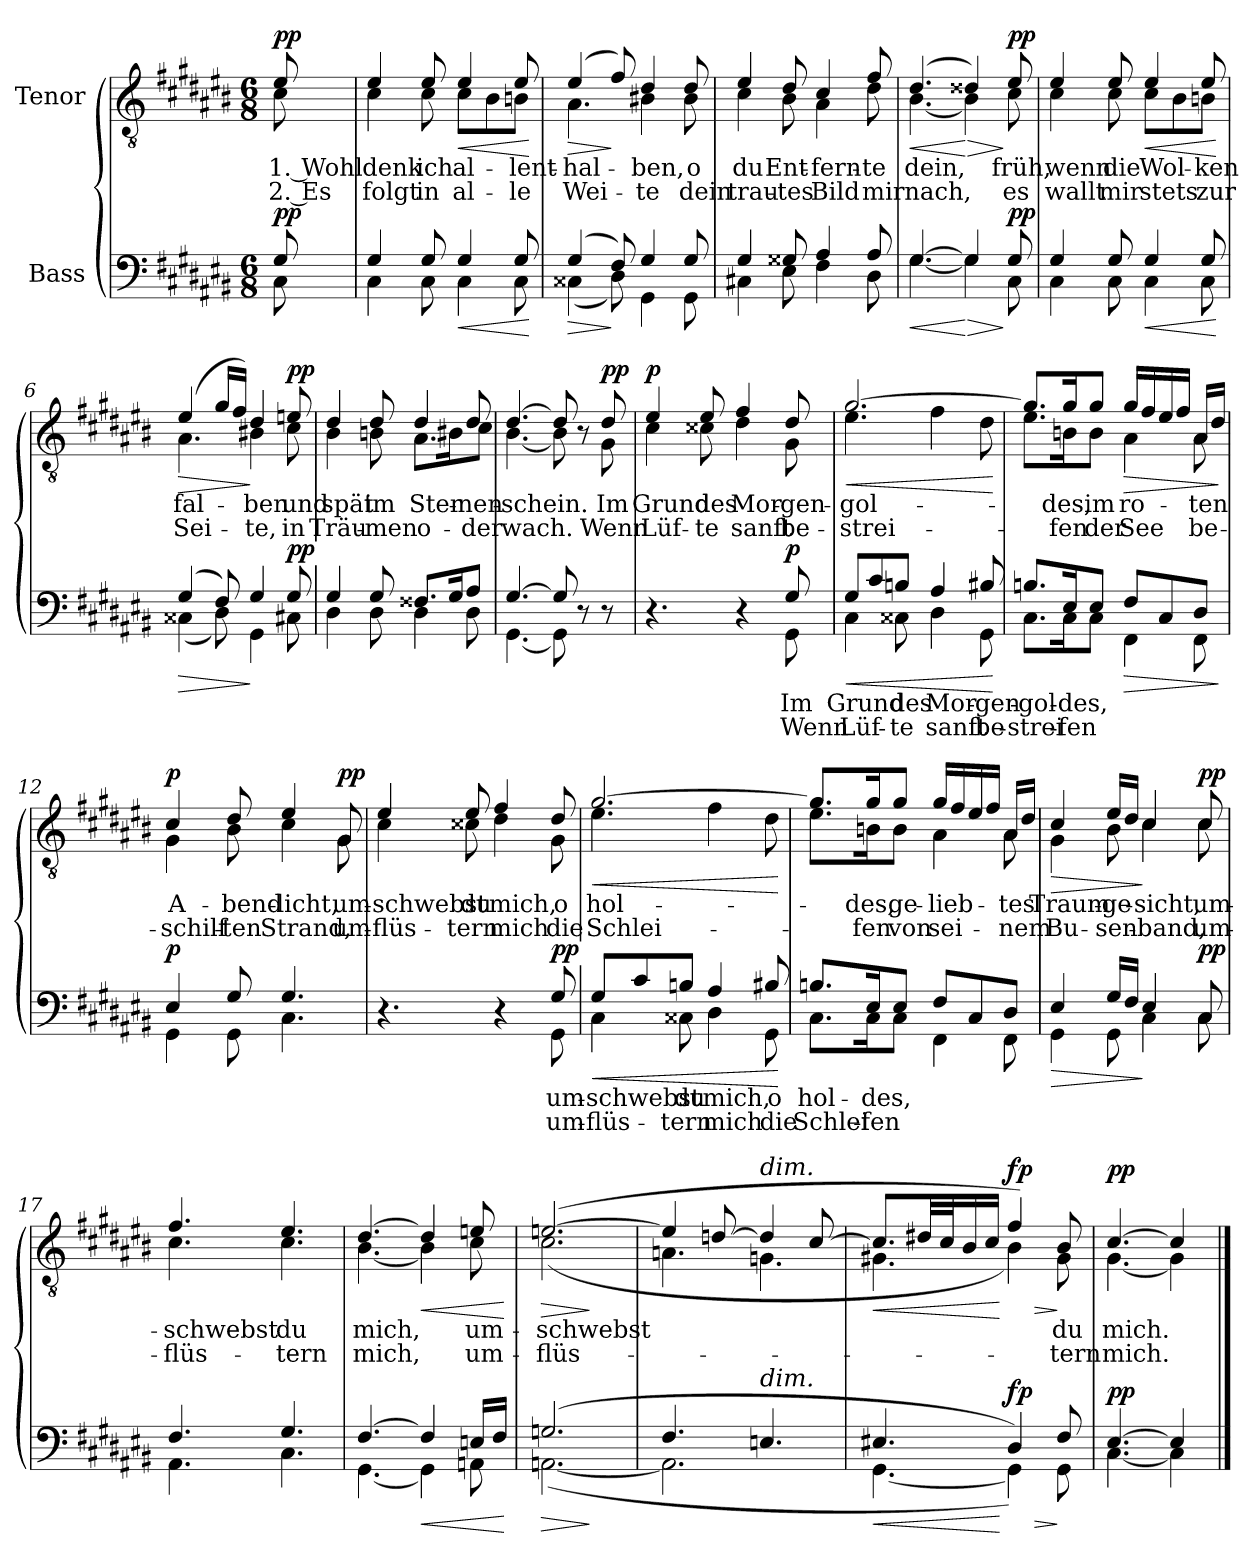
**kern	**text	**text	**dynam	**kern	**text	**text	**dynam
*part2	*part2	*part2	*part2	*part1	*part1	*part1	*part1
*staff2	*staff2	*staff2	*staff2	*staff1	*staff1	*staff1	*staff1
*I"Bass	*	*	*	*I"Tenor	*	*	*
*clefF4	*	*	*	*clefGv2	*	*	*
*k[f#c#g#d#a#e#b#]	*	*	*	*k[f#c#g#d#a#e#b#]	*	*	*
*M6/8	*	*	*	*M6/8	*	*	*
=	=	=	=	=	=	=	=
*^	*	*	*	*	*	*	*
!	!	!	!	!	!LO:TX:a:B:t=Langsam	!	!	!
!	!	!	!	!LO:DY:b	!	!LO:LY:b	!LO:LY:b	!LO:DY:b
*	*	*	*	*	*^	*	*	*
8G#/	8C#\	.	.	pp	8e#/	8c#\	1. Wohl	2. Es	pp
=1	=1	=1	=1	=1	=1	=1	=1	=1	=1
!	!	!	!	!	!	!	!LO:LY:b	!LO:LY:b	!
4G#/	4C#\	.	.	.	4e#/	4c#\	denk	folgt	.
!	!	!	!	!	!	!	!LO:LY:b	!LO:LY:b	!
8G#/	8C#\	.	.	.	8e#/	8c#\	ich	in	.
!	!	!	!	!LO:HP:b	!	!	!LO:LY:b	!LO:LY:b	!LO:HP:b
4G#/	4C#\	.	.	<	4e#/	8c#\L	al-	al-	<
.	.	.	.	.	.	8B#\	.	.	.
!	!	!	!	!	!	!	!LO:LY:b	!LO:LY:b	!
8G#/	8C#\	.	.	.	8e#/	8Bn\J	-lent-	-le	.
*v	*v	*	*	*	*	*	*	*	*
*	*	*	*	*v	*v	*	*	*
.	.	.	[	.	.	.	[
=2	=2	=2	=2	=2	=2	=2	=2
!	!	!	!LO:HP:b	!	!LO:LY:b	!LO:LY:b	!LO:HP:b
*^	*	*	*	*^	*	*	*
(>4G#/	(<4C##X\	.	.	>	(>4e#/	4.A#\	-hal-	Wei-	>
8F#/)	8D#\)	.	.	]	8f#/)	.	.	.	]
!	!	!	!	!	!	!	!LO:LY:b	!LO:LY:b	!
4G#/	4GG#\	.	.	.	4d#/	4B#X\	-ben,	-te	.
!	!	!	!	!	!	!	!LO:LY:b	!LO:LY:b	!
8G#/	8GG#\	.	.	.	8d#/	8B#\	o	dein	.
=3	=3	=3	=3	=3	=3	=3	=3	=3	=3
!	!	!	!	!	!	!	!LO:LY:b	!LO:LY:b	!
4G#/	4C#X\	.	.	.	4e#/	4c#\	du	trau-	.
!	!	!	!	!	!	!	!LO:LY:b	!LO:LY:b	!
8G##X/	8E#\	.	.	.	8d#/	8B#\	Ent-	-tes	.
!	!	!	!	!	!	!	!LO:LY:b	!LO:LY:b	!
4A#/	4F#\	.	.	.	4c#/	4A#\	-fern-	Bild	.
!	!	!	!	!	!	!	!LO:LY:b	!LO:LY:b	!
8A#/	8D#\	.	.	.	8f#/	8d#\	-te	mir	.
=4	=4	=4	=4	=4	=4	=4	=4	=4	=4
!	!	!	!	!LO:HP:b	!	!	!LO:LY:b	!LO:LY:b	!LO:HP:b
[4.G#/	[4.G#\	.	.	<	(>4.d#/	[4.B#\	dein,	nach,	<
!	!	!	!	!LO:HP:n=1:b	!	!	!	!	!LO:HP:n=1:b
4G#/]	4G#\]	.	.	[ >	4d##X/)	4B#\]	.	.	[ >
!	!	!	!	!LO:DY:n=1:b	!	!	!LO:LY:b	!LO:LY:b	!LO:DY:n=1:b
8G#/	8C#\	.	.	] pp	8e#/	8c#\	früh,	es	] pp
!!LO:LB:g=z	!!
=5	=5	=5	=5	=5	=5	=5	=5	=5	=5
!	!	!	!	!	!	!	!LO:LY:b	!LO:LY:b	!
4G#/	4C#\	.	.	.	4e#/	4c#\	wenn	wallt	.
!	!	!	!	!	!	!	!LO:LY:b	!LO:LY:b	!
8G#/	8C#\	.	.	.	8e#/	8c#\	die	mir	.
!	!	!	!	!LO:HP:b	!	!	!LO:LY:b	!LO:LY:b	!LO:HP:b
4G#/	4C#\	.	.	<	4e#/	8c#\L	Wol-	stets	<
.	.	.	.	.	.	8B#\	.	.	.
!	!	!	!	!	!	!	!LO:LY:b	!LO:LY:b	!
8G#/	8C#\	.	.	.	8e#/	8Bn\J	-ken	zur	.
*v	*v	*	*	*	*	*	*	*	*
*	*	*	*	*v	*v	*	*	*
.	.	.	[	.	.	.	[
=6	=6	=6	=6	=6	=6	=6	=6
!	!	!	!LO:HP:b	!	!LO:LY:b	!LO:LY:b	!LO:HP:b
*^	*	*	*	*^	*	*	*
(>4G#/	(<4C##X\	.	.	>	(>4e#/	4.A#\	fal-	Sei-	>
8F#/)	8D#\)	.	.	.	16g#/LL	.	.	.	.
.	.	.	.	.	16f#/JJ)	.	.	.	.
!	!	!	!	!	!	!	!LO:LY:b	!LO:LY:b	!
4G#/	4GG#\	.	.	]	4d#/	4B#X\	-ben	-te,	]
!	!	!	!	!LO:DY:b	!	!	!LO:LY:b	!LO:LY:b	!LO:DY:b
8G#/	8C#X\	.	.	pp	8en/	8c#\	und	in	pp
=7	=7	=7	=7	=7	=7	=7	=7	=7	=7
!	!	!	!	!	!	!	!LO:LY:b	!LO:LY:b	!
4G#/	4D#\	.	.	.	4d#/	4B#\	spät	Träu-	.
!	!	!	!	!	!	!	!LO:LY:b	!LO:LY:b	!
8G#/	8D#\	.	.	.	8d#/	8Bn\	im	-men	.
!	!	!	!	!	!	!	!LO:LY:b	!LO:LY:b	!
8.F##X/L	4D#\	.	.	.	4d#/	8.A#\L	Ster-	o-	.
16G#/K	.	.	.	.	.	16B#X\K	.	.	.
!	!	!	!	!	!	!	!LO:LY:b	!LO:LY:b	!
8A#/J	8D#\	.	.	.	8d#/	8c#\J	-nen-	-der	.
=8	=8	=8	=8	=8	=8	=8	=8	=8	=8
!	!	!	!	!	!	!	!LO:LY:b	!LO:LY:b	!
[4.G#/	[4.GG#\	.	.	.	[4.d#/	[4.B#\	-schein.	wach.	.
8G#/]	8GG#\]	.	.	.	8d#/]	8B#\]	.	.	.
8r	8ryy	.	.	.	8r	8ryy	.	.	.
!	!	!	!	!	!	!	!LO:LY:b	!LO:LY:b	!LO:DY:b
8r	8ryy	.	.	.	8d#/	8G#\	Im	Wenn	pp
!!LO:LB:g=z	!!
=9	=9	=9	=9	=9	=9	=9	=9	=9	=9
!	!	!	!	!	!	!	!LO:LY:b	!LO:LY:b	!LO:DY:b
4.r	4.ryy	.	.	.	4e#/	4c#\	Grund	Lüf-	p
!	!	!	!	!	!	!	!LO:LY:b	!LO:LY:b	!
.	.	.	.	.	8e#/	8c##X\	des	-te	.
!	!	!	!	!	!	!	!LO:LY:b	!LO:LY:b	!
4r	4ryy	.	.	.	4f#/	4d#\	Mor-	sanft	.
!	!	!LO:LY:b	!LO:LY:b	!LO:DY:b	!	!	!LO:LY:b	!LO:LY:b	!
8G#/	8GG#\	Im	Wenn	p	8d#/	8G#\	-gen-	be-	.
=10	=10	=10	=10	=10	=10	=10	=10	=10	=10
!	!	!LO:LY:b	!LO:LY:b	!LO:HP:b	!	!	!LO:LY:b	!LO:LY:b	!LO:HP:b
8G#/L	4C#\	Grund	Lüf-	<	[2.g#/	4.e#\	-gol-	-strei-	<
8c#/	.	.	.	.	.	.	.	.	.
!	!	!LO:LY:b	!LO:LY:b	!	!	!	!	!	!
8Bn/J	8C##X\	des	-te	.	.	.	.	.	.
!	!	!LO:LY:b	!LO:LY:b	!	!	!	!	!	!
4A#/	4D#\	Mor-	sanft	.	.	4f#\	.	.	.
!	!	!LO:LY:b	!LO:LY:b	!	!	!	!	!	!
8B#X/	8GG#\	-gen-	be-	.	.	8d#\	.	.	.
*v	*v	*	*	*	*	*	*	*	*
*	*	*	*	*v	*v	*	*	*
.	.	.	[	.	.	.	[
=11	=11	=11	=11	=11	=11	=11	=11
!	!LO:LY:b	!LO:LY:b	!	!	!	!	!
*^	*	*	*	*^	*	*	*
8.Bn/L	8.C#\L	-gol-	-strei-	.	8.g#/L]	8.e#\L	.	.	.
!	!	!LO:LY:b	!LO:LY:b	!	!	!	!LO:LY:b	!LO:LY:b	!
16E#/K	16C#\K	-des,	-fen	.	16g#/K	16Bn\K	-des,	-fen	.
!	!	!	!	!	!	!	!LO:LY:b	!LO:LY:b	!
8E#/J	8C#\J	.	.	.	8g#/J	8B\J	im	der	.
!	!	!	!	!LO:HP:b	!	!	!LO:LY:b	!LO:LY:b	!LO:HP:b
8F#/L	4FF#\	.	.	>	16g#/LL	4A#\	ro-	See	>
.	.	.	.	.	16f#/	.	.	.	.
8C#/	.	.	.	.	16e#/	.	.	.	.
.	.	.	.	.	16f#/JJ	.	.	.	.
!	!	!	!	!	!	!	!LO:LY:b	!LO:LY:b	!
8D#/J	8FF#\	.	.	.	16A#/LL	8A#\	-ten	be-	.
.	.	.	.	.	16d#/JJ	.	.	.	.
*v	*v	*	*	*	*	*	*	*	*
*	*	*	*	*v	*v	*	*	*
.	.	.	]	.	.	.	]
=12	=12	=12	=12	=12	=12	=12	=12
*^	*	*	*	*	*	*	*
!	!	!	!	!LO:DY:b	!	!LO:LY:b	!LO:LY:b	!LO:DY:b
*	*	*	*	*	*^	*	*	*
4E#/	4GG#\	.	.	p	4c#/	4G#\	A-	-schilf-	p
!	!	!	!	!	!	!	!LO:LY:b	!LO:LY:b	!
8G#/	8GG#\	.	.	.	8d#/	8B#\	-bend-	-ten	.
!	!	!	!	!	!	!	!LO:LY:b	!LO:LY:b	!
4.G#/	4.C#\	.	.	.	4e#/	4c#\	-licht,	Strand,	.
!	!	!	!	!	!	!	!LO:LY:b	!LO:LY:b	!LO:DY:b
.	.	.	.	.	8G#/	8G#\	um-	um-	pp
!!LO:LB:g=z	!!
=13	=13	=13	=13	=13	=13	=13	=13	=13	=13
!	!	!	!	!	!	!	!LO:LY:b	!LO:LY:b	!
4.r	4.ryy	.	.	.	4e#/	4c#\	-schwebst	-flüs-	.
!	!	!	!	!	!	!	!LO:LY:b	!LO:LY:b	!
.	.	.	.	.	8e#/	8c##X\	du	-tern	.
!	!	!	!	!	!	!	!LO:LY:b	!LO:LY:b	!
4r	4ryy	.	.	.	4f#/	4d#\	mich,	mich	.
!	!	!LO:LY:b	!LO:LY:b	!LO:DY:b	!	!	!LO:LY:b	!LO:LY:b	!
8G#/	8GG#\	um-	um-	pp	8d#/	8G#\	o	die	.
=14	=14	=14	=14	=14	=14	=14	=14	=14	=14
!	!	!LO:LY:b	!LO:LY:b	!LO:HP:b	!	!	!LO:LY:b	!LO:LY:b	!LO:HP:b
8G#/L	4C#\	-schwebst	-flüs-	<	[2.g#/	4.e#\	hol-	Schlei-	<
8c#/	.	.	.	.	.	.	.	.	.
!	!	!LO:LY:b	!LO:LY:b	!	!	!	!	!	!
8Bn/J	8C##X\	-du	-tern	.	.	.	.	.	.
!	!	!LO:LY:b	!LO:LY:b	!	!	!	!	!	!
4A#/	4D#\	mich,	mich	.	.	4f#\	.	.	.
!	!	!LO:LY:b	!LO:LY:b	!	!	!	!	!	!
8B#X/	8GG#\	o	die	.	.	8d#\	.	.	.
*v	*v	*	*	*	*	*	*	*	*
*	*	*	*	*v	*v	*	*	*
.	.	.	[	.	.	.	[
=15	=15	=15	=15	=15	=15	=15	=15
!	!LO:LY:b	!LO:LY:b	!	!	!	!	!
*^	*	*	*	*^	*	*	*
8.Bn/L	8.C#\L	hol-	Schlei-	.	8.g#/L]	8.e#\L	.	.	.
!	!	!LO:LY:b	!LO:LY:b	!	!	!	!LO:LY:b	!LO:LY:b	!
16E#/K	16C#\K	-des,	-fen	.	16g#/K	16Bn\K	-des,	-fen	.
!	!	!	!	!	!	!	!LO:LY:b	!LO:LY:b	!
8E#/J	8C#\J	.	.	.	8g#/J	8B\J	ge-	von	.
!	!	!	!	!	!	!	!LO:LY:b	!LO:LY:b	!
8F#/L	4FF#\	.	.	.	16g#/LL	4A#\	-lieb-	sei-	.
.	.	.	.	.	16f#/	.	.	.	.
8C#/	.	.	.	.	16e#/	.	.	.	.
.	.	.	.	.	16f#/JJ	.	.	.	.
!	!	!	!	!	!	!	!LO:LY:b	!LO:LY:b	!
8D#/J	8FF#\	.	.	.	16A#/LL	8A#\	-tes	-nem	.
.	.	.	.	.	16d#/JJ	.	.	.	.
=16	=16	=16	=16	=16	=16	=16	=16	=16	=16
!	!	!	!	!LO:HP:b	!	!	!LO:LY:b	!LO:LY:b	!LO:HP:b
4E#/	4GG#\	.	.	>	4c#/	4G#\	Traum-	Bu-	>
!	!	!	!	!	!	!	!LO:LY:b	!LO:LY:b	!
16G#/LL	8GG#\	.	.	.	16e#/LL	8B#\	-ge-	-sen-	.
16F#/JJ	.	.	.	.	16d#/JJ	.	.	.	.
!	!	!	!	!	!	!	!LO:LY:b	!LO:LY:b	!
4E#/	4C#\	.	.	]	4c#/	4c#\	-sicht,	-band,	]
!	!	!	!	!LO:DY:b	!	!	!LO:LY:b	!LO:LY:b	!LO:DY:b
8C#/	8C#\	.	.	pp	8c#/	8c#\	um-	um-	pp
!!LO:PB:g=z	!!
=17	=17	=17	=17	=17	=17	=17	=17	=17	=17
!	!	!	!	!	!	!	!LO:LY:b	!LO:LY:b	!
4.F#/	4.AA#\	.	.	.	4.f#/	4.c#\	-schwebst	-flüs-	.
!	!	!	!	!	!	!	!LO:LY:b	!LO:LY:b	!
4.G#/	4.C#\	.	.	.	4.e#/	4.c#\	du	-tern	.
=18	=18	=18	=18	=18	=18	=18	=18	=18	=18
!	!	!	!	!	!	!	!LO:LY:b	!LO:LY:b	!
[4.F#/	[4.GG#\	.	.	.	[4.d#/	[4.B#\	mich,	mich,	.
!	!	!	!	!LO:HP:b	!	!	!	!	!LO:HP:b
4F#/]	4GG#\]	.	.	<	4d#/]	4B#\]	.	.	<
!	!	!	!	!	!	!	!LO:LY:b	!LO:LY:b	!
16En/LL	8AAn\	.	.	.	8en/	8c#\	um-	um-	.
16F#/JJ	.	.	.	.	.	.	.	.	.
*v	*v	*	*	*	*	*	*	*	*
*	*	*	*	*v	*v	*	*	*
.	.	.	[	.	.	.	[
=19	=19	=19	=19	=19	=19	=19	=19
!	!	!	!LO:HP:b	!	!LO:LY:b	!LO:LY:b	!LO:HP:b
*^	*	*	*	*^	*	*	*
(>2.Gn/	(<[2.AAn\	.	.	>	(>[2.en/	(<2.c#\	-schwebst	-flüs-	>
*v	*v	*	*	*	*	*	*	*	*
*	*	*	*	*v	*v	*	*	*
.	.	.	]	.	.	.	]
=20	=20	=20	=20	=20	=20	=20	=20
*^	*	*	*	*^	*	*	*
4.F#/	2.AA\]	.	.	.	4e/]	4.An\	.	.	.
.	.	.	.	.	[8dn/	.	.	.	.
!	!	!	!	!	!LO:TX:a:i:t=dim.	!	!	!	!
!LO:TX:a:i:t=dim.	!	!	!	!	!	!	!	!	!
4.En/	.	.	.	.	4d/]	4.Gn\	.	.	.
.	.	.	.	.	[8c#/	.	.	.	.
=21	=21	=21	=21	=21	=21	=21	=21	=21	=21
!	!	!	!	!LO:HP:b	!	!	!	!	!LO:HP:b
4.E#X/	[4.GG#\	.	.	<	8.c#/L]	4.G#X\	.	.	<
.	.	.	.	.	32d#X/LL	.	.	.	.
.	.	.	.	.	32c#/J	.	.	.	.
.	.	.	.	.	16B#/	.	.	.	.
.	.	.	.	.	16c#/JJ	.	.	.	.
!	!	!	!	!LO:HP:n=1:b	!	!	!	!	!LO:HP:n=1:b
!	!	!	!	!LO:DY:n=1:b	!	!	!	!	!LO:DY:n=1:b
4D#/)	4GG#\])	.	.	[ > fp	4f#/)	4B#\)	.	.	[ > fp
!	!	!	!	!	!	!	!LO:LY:b	!LO:LY:b	!
8F#/	8GG#\	.	.	]	8B#/	8G#\	du	-tern	]
=22	=22	=22	=22	=22	=22	=22	=22	=22	=22
!	!	!	!	!LO:DY:b	!	!	!LO:LY:b	!LO:LY:b	!LO:DY:b
[4.E#/	[4.C#\	.	.	pp	[4.c#/	[4.G#\	mich.	mich.	pp
4E#/]	4C#\]	.	.	.	4c#/]	4G#\]	.	.	.
*v	*v	*	*	*	*	*	*	*	*
*	*	*	*	*v	*v	*	*	*
==	==	==	==	==	==	==	==
*-	*-	*-	*-	*-	*-	*-	*-
